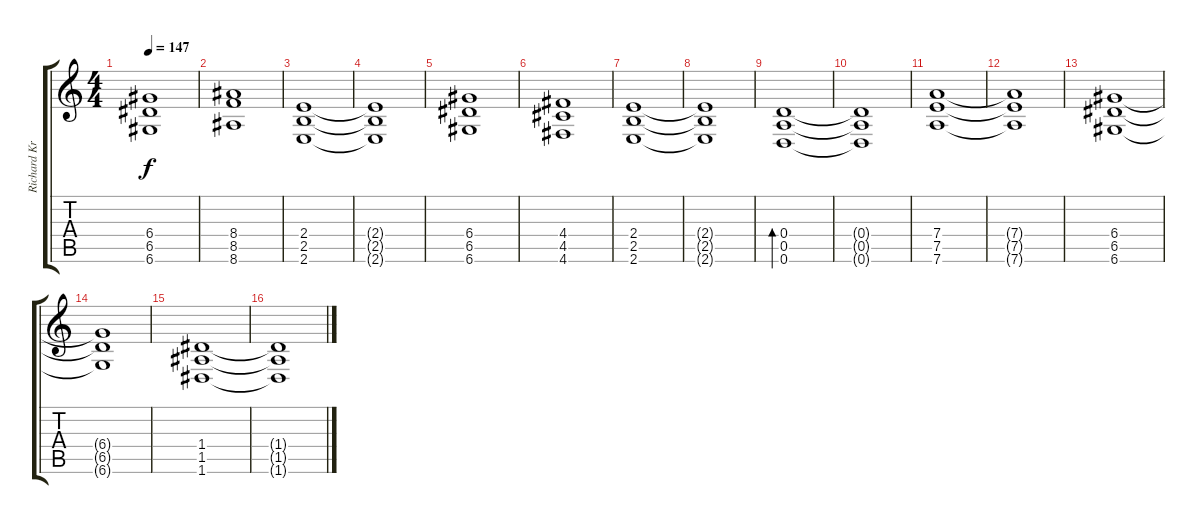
\track ("Richard Kruspe (Guitar 1)" "Richard Kr") {instrument overdrivenguitar}
\staff {score tabs}
\tuning (E4 B3 G3 D3 A2 D2) {hide}
\ts (4 4)
\tempo 147
\clef g2
\ks c
(6.4 6.5 6.6).1{dy f volume 14} |
(8.4 8.5 8.6).1 |
(2.4 2.5 2.6).1 |
(2.4{t} 2.5{t} 2.6{t}).1 |
(6.4 6.5 6.6).1 |
(4.4 4.5 4.6).1 |
(2.4 2.5 2.6).1 |
(2.4{t} 2.5{t} 2.6{t}).1 |
(0.4 0.5 0.6).1{bd 240} |
(0.4{t} 0.5{t} 0.6{t}).1 |
(7.4 7.5 7.6).1 |
(7.4{t} 7.5{t} 7.6{t}).1 |
(6.4 6.5 6.6).1 |
(6.4{t} 6.5{t} 6.6{t}).1 |
(1.4 1.5 1.6).1 |
(1.4{t} 1.5{t} 1.6{t}).1
